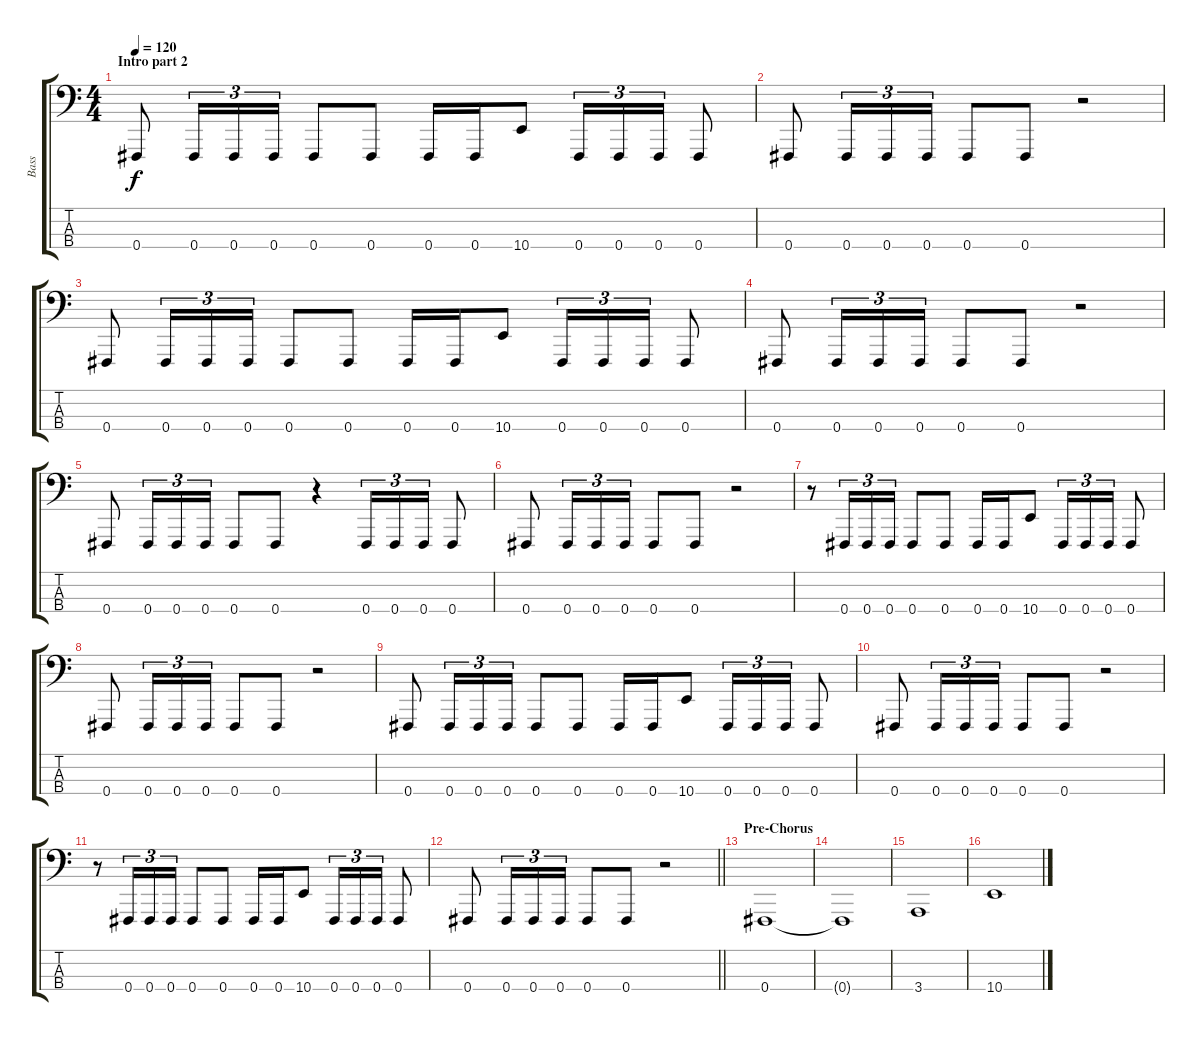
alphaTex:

\track ("Bass" "Bass") {instrument electricbassfinger}
\staff {score tabs}
\tuning (E2 B1 Gb1 Gb0) {hide}
\ts (4 4)
\section ("" "Intro part 2")
\tempo 120
\clef f4
\ks c
0.4.8{dy f} 0.4.16{tu (3 2)} 0.4.16{tu (3 2)} 0.4.16{tu (3 2)} 0.4.8 0.4.8 0.4.16 0.4.16 10.4.8 0.4.16{tu (3 2)} 0.4.16{tu (3 2)} 0.4.16{tu (3 2)} 0.4.8 |
0.4.8 0.4.16{tu (3 2)} 0.4.16{tu (3 2)} 0.4.16{tu (3 2)} 0.4.8 0.4.8 r.2 |
0.4.8 0.4.16{tu (3 2)} 0.4.16{tu (3 2)} 0.4.16{tu (3 2)} 0.4.8 0.4.8 0.4.16 0.4.16 10.4.8 0.4.16{tu (3 2)} 0.4.16{tu (3 2)} 0.4.16{tu (3 2)} 0.4.8 |
0.4.8 0.4.16{tu (3 2)} 0.4.16{tu (3 2)} 0.4.16{tu (3 2)} 0.4.8 0.4.8 r.2 |
0.4.8 0.4.16{tu (3 2)} 0.4.16{tu (3 2)} 0.4.16{tu (3 2)} 0.4.8 0.4.8 r.4 0.4.16{tu (3 2)} 0.4.16{tu (3 2)} 0.4.16{tu (3 2)} 0.4.8 |
0.4.8 0.4.16{tu (3 2)} 0.4.16{tu (3 2)} 0.4.16{tu (3 2)} 0.4.8 0.4.8 r.2 |
r.8 0.4.16{tu (3 2)} 0.4.16{tu (3 2)} 0.4.16{tu (3 2)} 0.4.8 0.4.8 0.4.16 0.4.16 10.4.8 0.4.16{tu (3 2)} 0.4.16{tu (3 2)} 0.4.16{tu (3 2)} 0.4.8 |
0.4.8 0.4.16{tu (3 2)} 0.4.16{tu (3 2)} 0.4.16{tu (3 2)} 0.4.8 0.4.8 r.2 |
0.4.8 0.4.16{tu (3 2)} 0.4.16{tu (3 2)} 0.4.16{tu (3 2)} 0.4.8 0.4.8 0.4.16 0.4.16 10.4.8 0.4.16{tu (3 2)} 0.4.16{tu (3 2)} 0.4.16{tu (3 2)} 0.4.8 |
0.4.8 0.4.16{tu (3 2)} 0.4.16{tu (3 2)} 0.4.16{tu (3 2)} 0.4.8 0.4.8 r.2 |
r.8 0.4.16{tu (3 2)} 0.4.16{tu (3 2)} 0.4.16{tu (3 2)} 0.4.8 0.4.8 0.4.16 0.4.16 10.4.8 0.4.16{tu (3 2)} 0.4.16{tu (3 2)} 0.4.16{tu (3 2)} 0.4.8 |
\barLineRight lightlight
0.4.8 0.4.16{tu (3 2)} 0.4.16{tu (3 2)} 0.4.16{tu (3 2)} 0.4.8 0.4.8 r.2 |
\section ("" "Pre-Chorus")
0.4.1 |
0.4{t}.1 |
3.4.1 |
10.4.1
